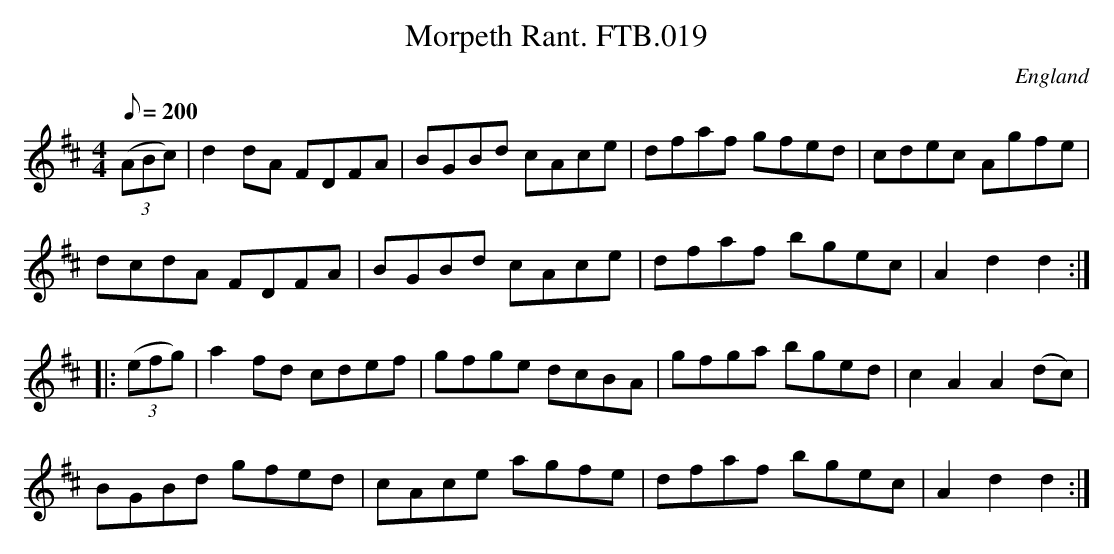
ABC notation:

X:1
T:Morpeth Rant. FTB.019
M:4/4
Q:200
O:England
K:D major
((3ABc)|d2dA FDFA|BGBd cAce|dfaf gfed|cdec Agfe|
dcdA FDFA|BGBd cAce|dfaf bgec|A2d2d2:|
|:((3efg)|a2fd cdef|gfge dcBA|gfga bged|c2A2A2(dc)|
BGBd gfed|cAce agfe|dfaf bgec|A2d2d2:|
